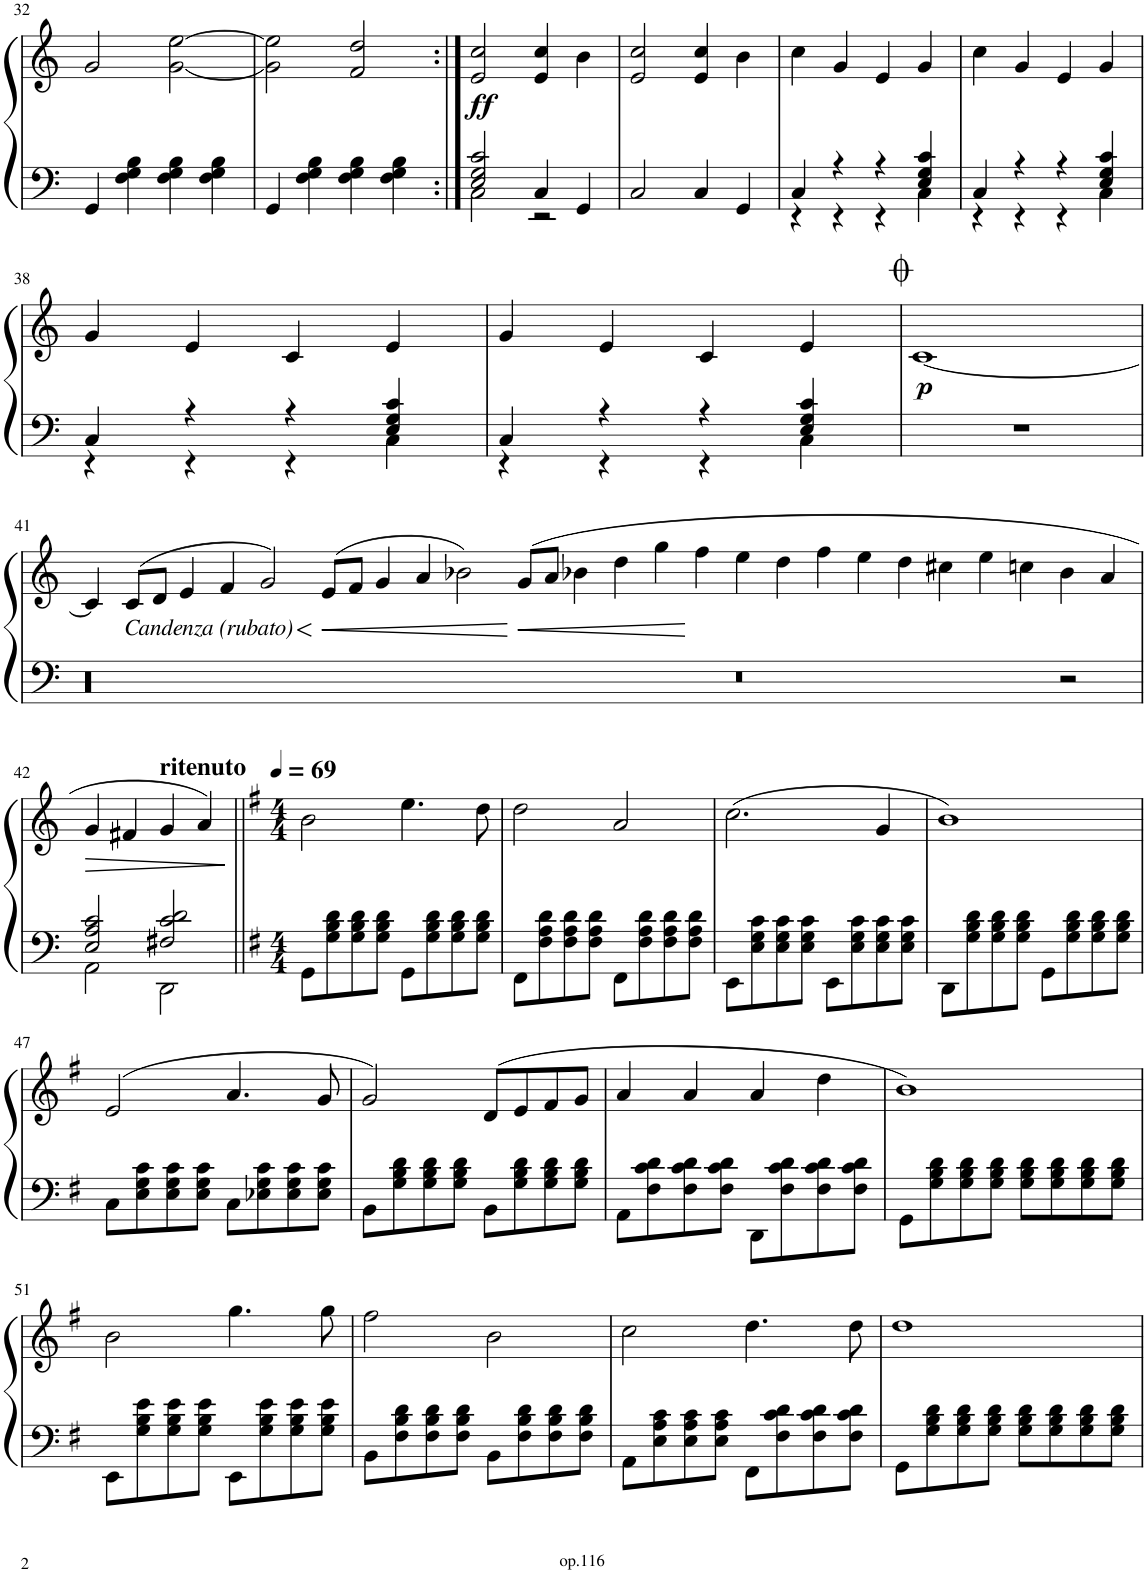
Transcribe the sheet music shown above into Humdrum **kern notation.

**kern	**kern	**dynam
*part1	*part1	*part1
*staff2	*staff1	*staff1/2
*I"Accordeon	*	*
*I'Acc.	*	*
!!LO:PB:g=z
*clefF4	*clefG2	*
*k[]	*k[]	*
*M2/2	*M2/2	*
*met(c|)	*met(c|)	*
=32	=32	=32
4GG/	2g/	.
4F\ 4G\ 4B\	.	.
4F\ 4G\ 4B\	[2g\ [2ee\	.
4F\ 4G\ 4B\	.	.
=33	=33	=33
4GG/	2g\] 2ee\]	.
4F\ 4G\ 4B\	.	.
4F\ 4G\ 4B\	2f/ 2dd/	.
4F\ 4G\ 4B\	.	.
=34:|!	=34:|!	=34:|!
*^	*	*
!	!	!	!LO:DY:b
2E/ 2G/ 2c/	2C\	2e/ 2cc/	ff
4C/	2r	4e/ 4cc/	.
4GG/	.	4b\	.
*v	*v	*	*
=35	=35	=35
2C/	2e/ 2cc/	.
4C/	4e/ 4cc/	.
4GG/	4b\	.
=36	=36	=36
*^	*	*
4C/	4r	4cc\	.
4r	4r	4g/	.
4r	4r	4e/	.
4E/ 4G/ 4c/	4C\	4g/	.
=37	=37	=37	=37
4C/	4r	4cc\	.
4r	4r	4g/	.
4r	4r	4e/	.
4E/ 4G/ 4c/	4C\	4g/	.
!!LO:LB:g=z
=38	=38	=38	=38
4C/	4r	4g/	.
4r	4r	4e/	.
4r	4r	4c/	.
4E/ 4G/ 4c/	4C\	4e/	.
=39	=39	=39	=39
4C/	4r	4g/	.
4r	4r	4e/	.
4r	4r	4c/	.
4E/ 4G/ 4c/	4C\	4e/	.
=40	=40	=40	=40
!	!	!	!LO:DY:b
*v	*v	*	*
1r	[1c	p
!!LO:LB:g=z
=41	=41	=41
1r	4c/]	.
!	!LO:TX:b:i:t=Candenza (rubato)	!
!	!	!LO:HP:b
.	(>8c/L	<
.	8d/J	.
.	4e/	.
.	4f/	.
0.ryy	2g/)	.
!	!	!LO:HP:n=1:b
.	(8e/L	[ <
.	8f/J	.
.	4g/	.
.	4a/	.
.	2b-X\)	.
!	!	!LO:HP:n=1:b
.	(8g/L	[ <
.	8a/J	.
.	4b-X\	.
.	4dd\	.
.	4gg\	.
.	4ff\	[
0r	4ee\	.
.	4dd\	.
.	4ff\	.
.	4ee\	.
.	4dd\	.
.	4cc#X\	.
.	4ee\	.
.	4ccn\	.
2r	4b-\	.
.	4a/	.
!!LO:LB:g=z
=42	=42	=42
*^	*	*
!	!	!	!LO:HP:b
2E/ 2A/ 2c/	2AA\	4g/	>
.	.	4f#X/	.
!	!	!LO:TX:a:B:t=ritenuto	!
1r	2DD\	4g/	.
.	.	4a/)	.
.	1ryy	1ryy	]
2F#X/ 2c/ 2d/	.	.	.
*v	*v	*	*
=43||	=43||	=43||
*k[f#]	*k[f#]	*
*M4/4	*M4/4	*
*	*MM69	*
8GG\L	2b\	.
1r	.	.
.	4.ee\	.
.	8dd\	.
.	1ryy	.
8G\ 8B\ 8d\	.	.
8G\ 8B\ 8d\	.	.
8G\ 8B\ 8d\J	.	.
8GG\L	.	.
8G\ 8B\ 8d\	.	.
8G\ 8B\ 8d\	.	.
8G\ 8B\ 8d\J	.	.
=44	=44	=44
8FF#\L	2dd\	.
1r	.	.
.	2a/	.
.	1ryy	.
8F#\ 8A\ 8d\	.	.
8F#\ 8A\ 8d\	.	.
8F#\ 8A\ 8d\J	.	.
8FF#\L	.	.
8F#\ 8A\ 8d\	.	.
8F#\ 8A\ 8d\	.	.
8F#\ 8A\ 8d\J	.	.
=45	=45	=45
8EE\L	(2.cc\	.
8E\ 8G\ 8c\	.	.
8E\ 8G\ 8c\	.	.
8E\ 8G\ 8c\J	.	.
8EE\L	.	.
8E\ 8G\ 8c\	.	.
8E\ 8G\ 8c\	4g/	.
8E\ 8G\ 8c\J	.	.
=46	=46	=46
8DD\L	1b)	.
8G\ 8B\ 8d\	.	.
8G\ 8B\ 8d\	.	.
8G\ 8B\ 8d\J	.	.
8GG\L	.	.
8G\ 8B\ 8d\	.	.
8G\ 8B\ 8d\	.	.
8G\ 8B\ 8d\J	.	.
!!LO:LB:g=z
=47	=47	=47
8C\L	(>2e/	.
8E\ 8G\ 8c\	.	.
8E\ 8G\ 8c\	.	.
8E\ 8G\ 8c\J	.	.
8C\L	4.a/	.
8E-X\ 8G\ 8c\	.	.
8E-\ 8G\ 8c\	.	.
8E-\ 8G\ 8c\J	8g/	.
=48	=48	=48
8BB\L	2g/)	.
8G\ 8B\ 8d\	.	.
8G\ 8B\ 8d\	.	.
8G\ 8B\ 8d\J	.	.
8BB\L	(8d/L	.
8G\ 8B\ 8d\	8e/	.
8G\ 8B\ 8d\	8f#/	.
8G\ 8B\ 8d\J	8g/J	.
=49	=49	=49
8AA\L	4a/	.
8F#\ 8c\ 8d\	.	.
8F#\ 8c\ 8d\	4a/	.
8F#\ 8c\ 8d\J	.	.
8DD\L	4a/	.
8F#\ 8c\ 8d\	.	.
8F#\ 8c\ 8d\	4dd\	.
8F#\ 8c\ 8d\J	.	.
=50	=50	=50
8GG\L	1b)	.
8G\ 8B\ 8d\	.	.
8G\ 8B\ 8d\	.	.
8G\ 8B\ 8d\J	.	.
8G\ 8B\ 8d\L	.	.
8G\ 8B\ 8d\	.	.
8G\ 8B\ 8d\	.	.
8G\ 8B\ 8d\J	.	.
!!LO:LB:g=z
=51	=51	=51
8EE\L	2b\	.
8G\ 8B\ 8e\	.	.
8G\ 8B\ 8e\	.	.
8G\ 8B\ 8e\J	.	.
8EE\L	4.gg\	.
8G\ 8B\ 8e\	.	.
8G\ 8B\ 8e\	.	.
8G\ 8B\ 8e\J	8gg\	.
=52	=52	=52
8BB\L	2ff#\	.
8F#\ 8B\ 8d\	.	.
8F#\ 8B\ 8d\	.	.
8F#\ 8B\ 8d\J	.	.
8BB\L	2b\	.
8F#\ 8B\ 8d\	.	.
8F#\ 8B\ 8d\	.	.
8F#\ 8B\ 8d\J	.	.
=53	=53	=53
8AA\L	2cc\	.
8E\ 8A\ 8c\	.	.
8E\ 8A\ 8c\	.	.
8E\ 8A\ 8c\J	.	.
8FF#\L	4.dd\	.
8F#\ 8c\ 8d\	.	.
8F#\ 8c\ 8d\	.	.
8F#\ 8c\ 8d\J	8dd\	.
=54	=54	=54
8GG\L	1dd	.
8G\ 8B\ 8d\	.	.
8G\ 8B\ 8d\	.	.
8G\ 8B\ 8d\J	.	.
8G\ 8B\ 8d\L	.	.
8G\ 8B\ 8d\	.	.
8G\ 8B\ 8d\	.	.
8G\ 8B\ 8d\J	.	.
=	=	=
*-	*-	*-
